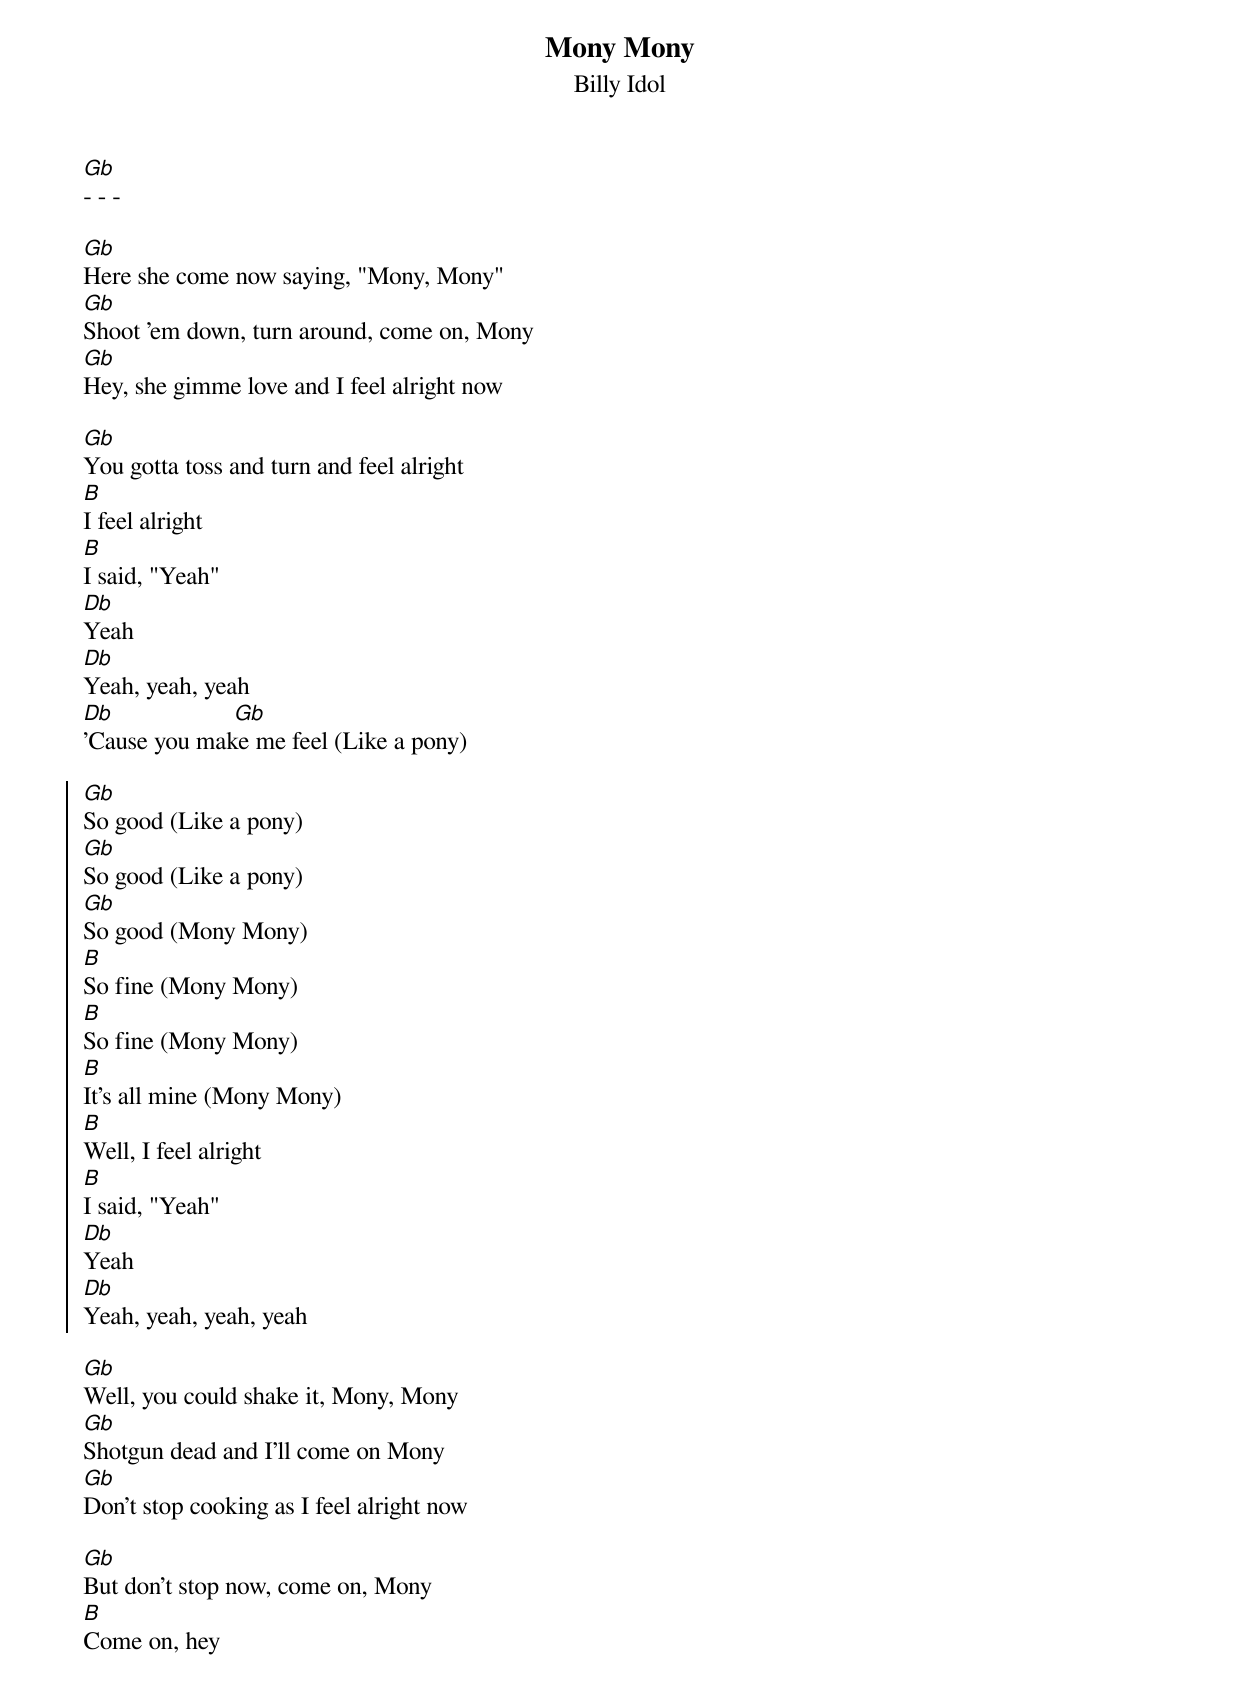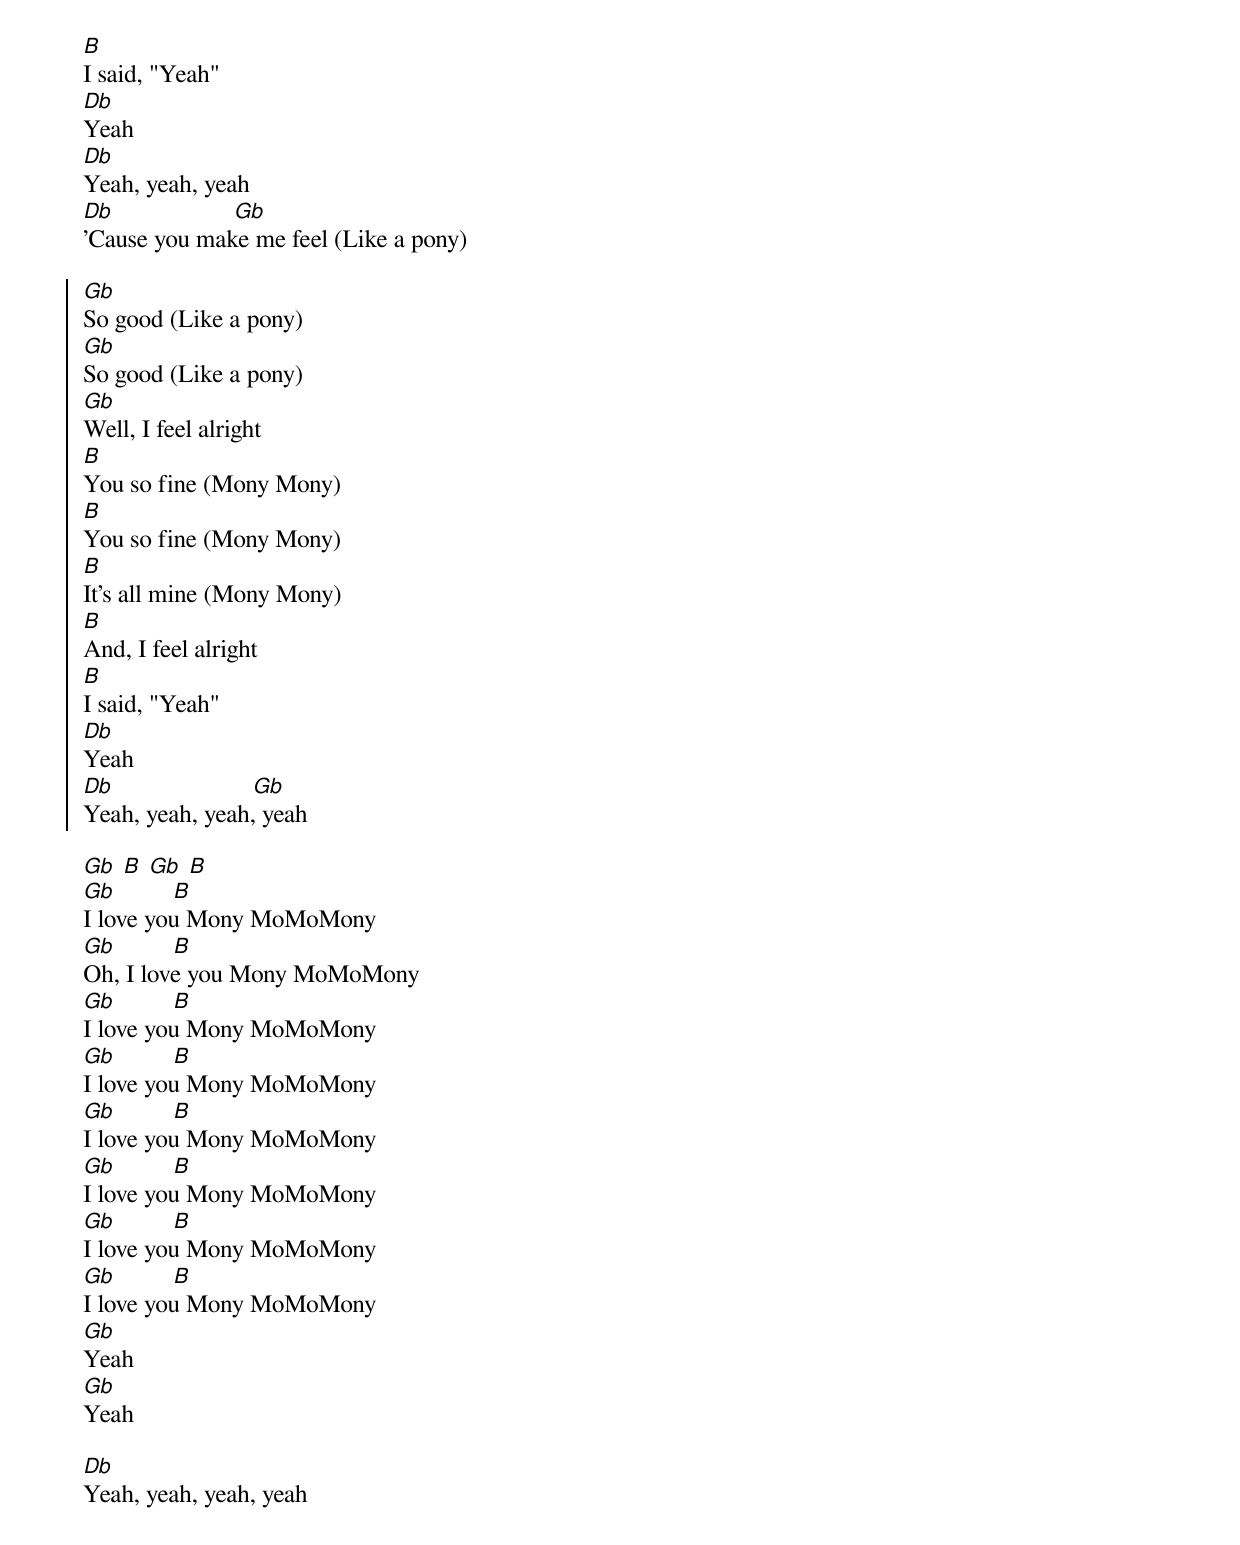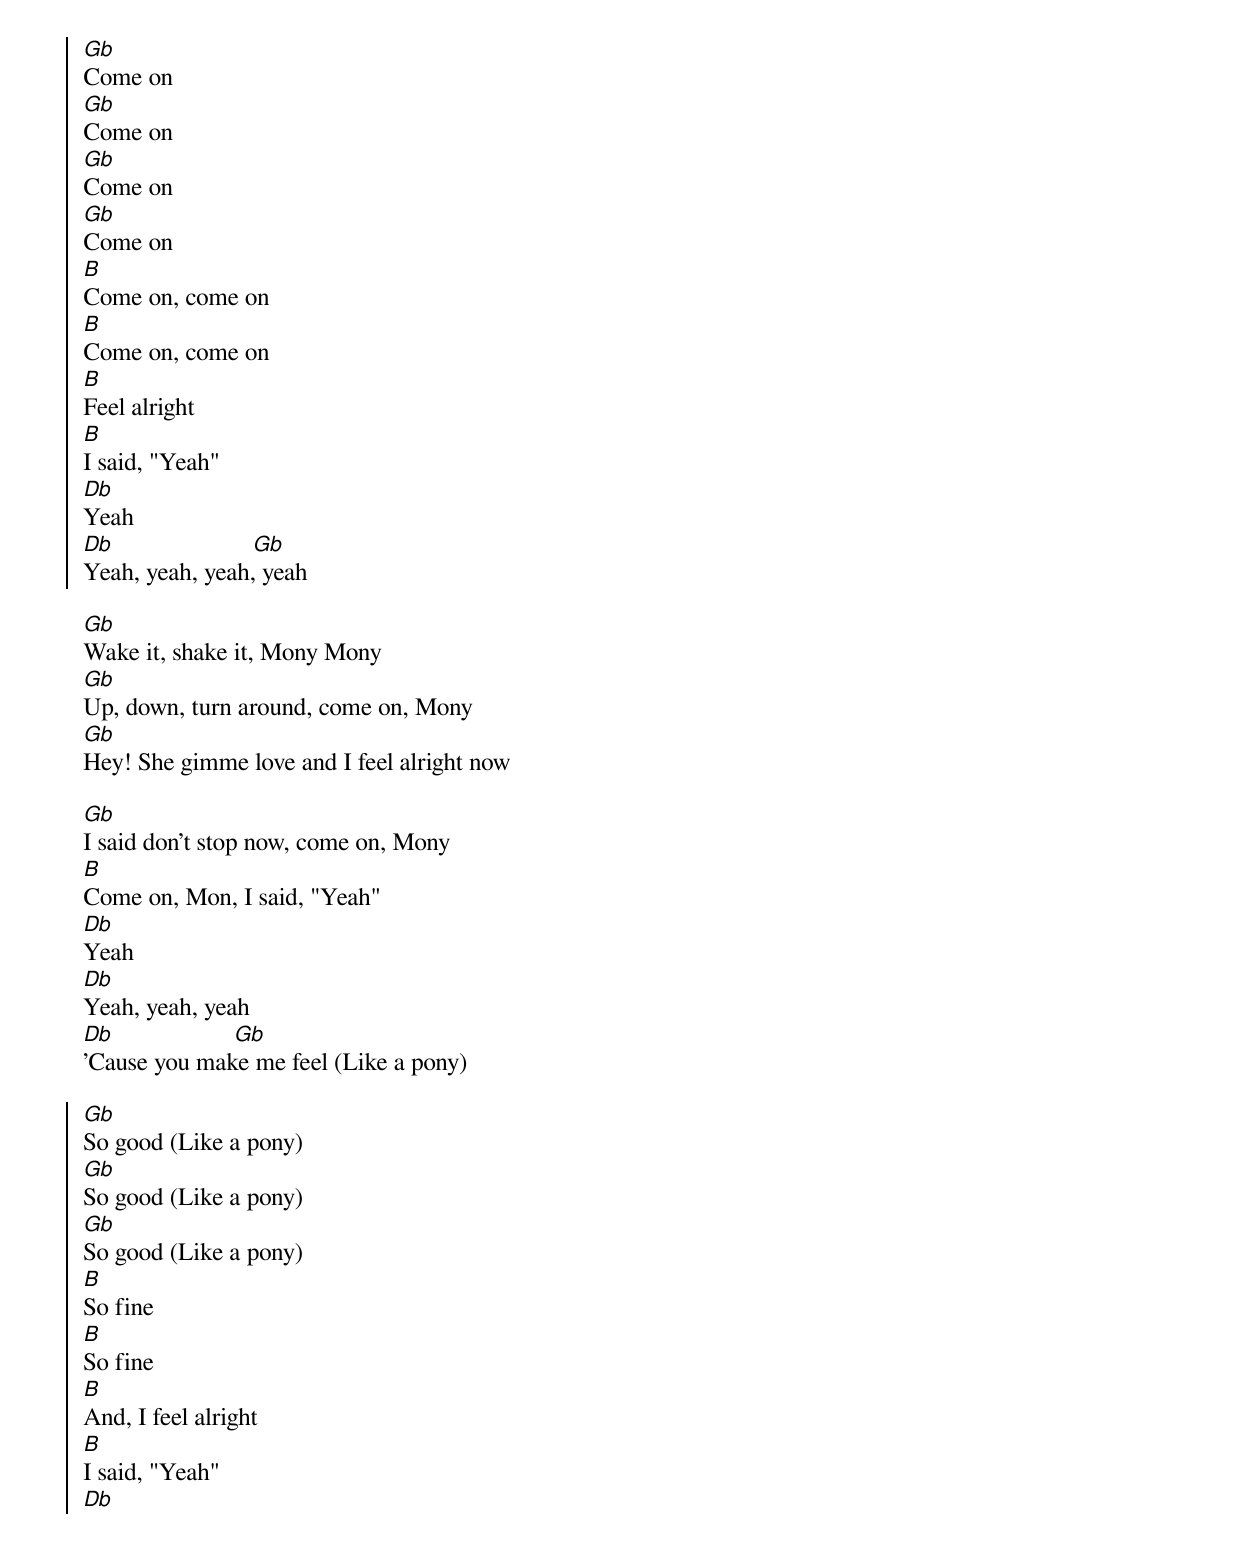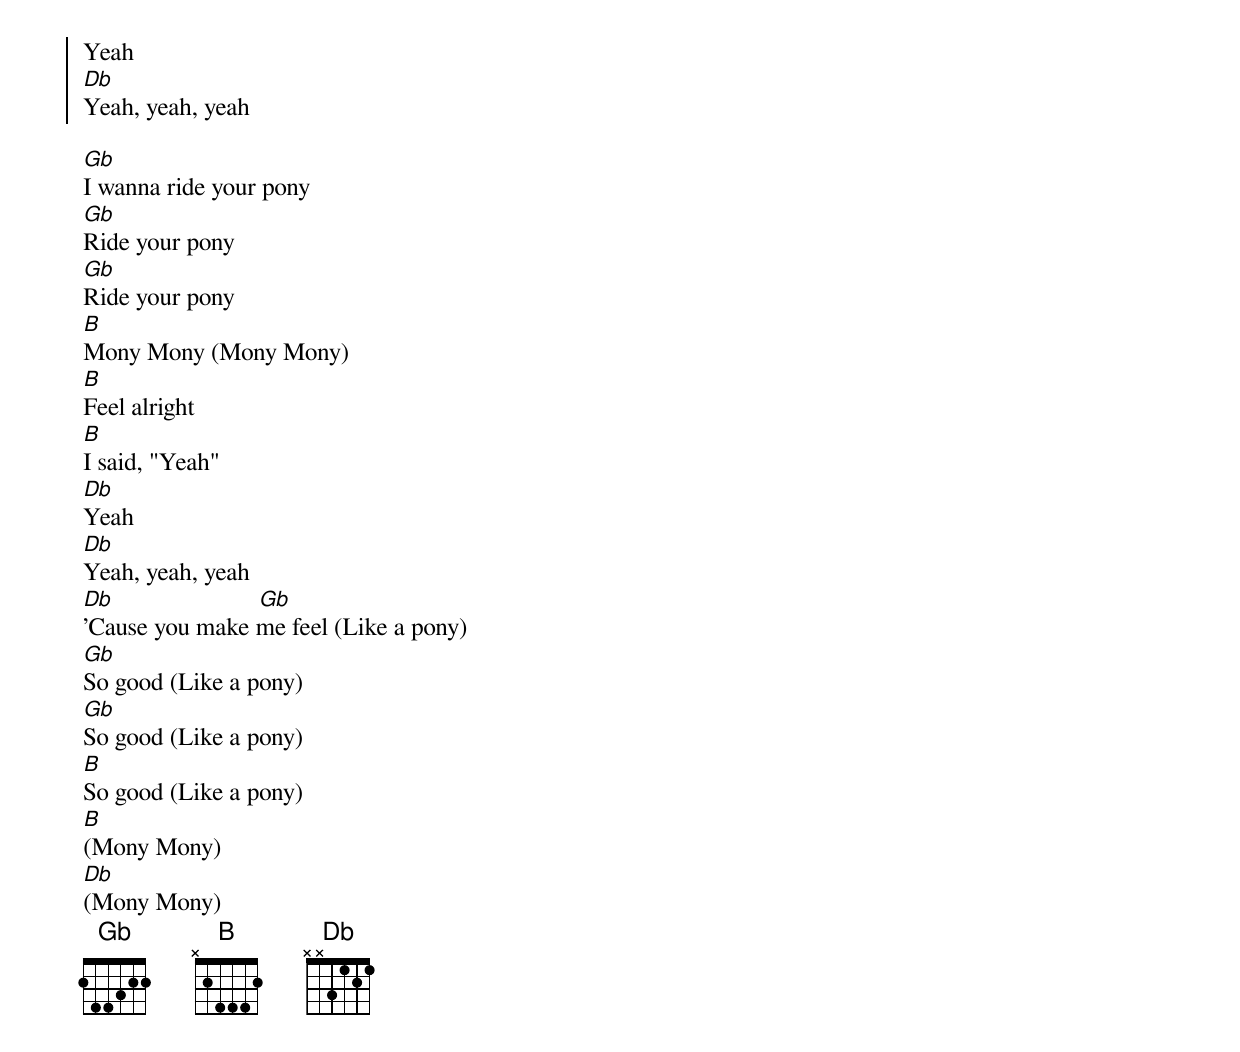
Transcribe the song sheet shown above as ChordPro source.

{t: Mony Mony}
{st: Billy Idol}
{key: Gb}
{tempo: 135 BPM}
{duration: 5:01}

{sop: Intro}
[Gb]
- - -
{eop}

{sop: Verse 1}
[Gb]
Here she come now saying, "Mony, Mony"
[Gb]
Shoot 'em down, turn around, come on, Mony
[Gb]
Hey, she gimme love and I feel alright now
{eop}

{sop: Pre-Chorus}
[Gb]
You gotta toss and turn and feel alright
[B]
I feel alright
[B]
I said, "Yeah"
[Db]
Yeah
[Db]
Yeah, yeah, yeah
[Db]                   [Gb]
'Cause you make me feel (Like a pony)
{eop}

{soc}
[Gb]
So good (Like a pony)
[Gb]
So good (Like a pony)
[Gb]
So good (Mony Mony)
[B]
So fine (Mony Mony)
[B]
So fine (Mony Mony)
[B]
It's all mine (Mony Mony)
[B]
Well, I feel alright
[B]
I said, "Yeah"
[Db]
Yeah
[Db]
Yeah, yeah, yeah, yeah
{eoc}

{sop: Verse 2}
[Gb]
Well, you could shake it, Mony, Mony
[Gb]
Shotgun dead and I'll come on Mony
[Gb]
Don't stop cooking as I feel alright now
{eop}

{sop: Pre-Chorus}
[Gb]
But don't stop now, come on, Mony
[B]
Come on, hey
[B]
I said, "Yeah"
[Db]
Yeah
[Db]
Yeah, yeah, yeah
[Db]                   [Gb]
'Cause you make me feel (Like a pony)
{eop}

{soc}
[Gb]
So good (Like a pony)
[Gb]
So good (Like a pony)
[Gb]
Well, I feel alright
[B]
You so fine (Mony Mony)
[B]
You so fine (Mony Mony)
[B]
It's all mine (Mony Mony)
[B]
And, I feel alright
[B]
I said, "Yeah"
[Db]
Yeah
[Db]                      [Gb]
Yeah, yeah, yeah, yeah
{eoc}

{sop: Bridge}
[Gb] [B] [Gb] [B]
[Gb]         [B]
I love you Mony MoMoMony
[Gb]         [B]
Oh, I love you Mony MoMoMony
[Gb]         [B]
I love you Mony MoMoMony
[Gb]         [B]
I love you Mony MoMoMony
[Gb]         [B]
I love you Mony MoMoMony
[Gb]         [B]
I love you Mony MoMoMony
[Gb]         [B]
I love you Mony MoMoMony
[Gb]         [B]
I love you Mony MoMoMony
[Gb]
Yeah
[Gb]
Yeah
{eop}

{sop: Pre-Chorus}
[Db]
Yeah, yeah, yeah, yeah
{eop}

{soc}
[Gb]
Come on
[Gb]
Come on
[Gb]
Come on
[Gb]
Come on
[B]
Come on, come on
[B]
Come on, come on
[B]
Feel alright
[B]
I said, "Yeah"
[Db]
Yeah
[Db]                      [Gb]
Yeah, yeah, yeah, yeah
{eoc}

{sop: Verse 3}
[Gb]
Wake it, shake it, Mony Mony
[Gb]
Up, down, turn around, come on, Mony
[Gb]
Hey! She gimme love and I feel alright now
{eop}

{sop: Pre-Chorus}
[Gb]
I said don't stop now, come on, Mony
[B]
Come on, Mon, I said, "Yeah"
[Db]
Yeah
[Db]
Yeah, yeah, yeah
[Db]                   [Gb]
'Cause you make me feel (Like a pony)
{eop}

{soc}
[Gb]
So good (Like a pony)
[Gb]
So good (Like a pony)
[Gb]
So good (Like a pony)
[B]
So fine
[B]
So fine
[B]
And, I feel alright
[B]
I said, "Yeah"
[Db]
Yeah
[Db]
Yeah, yeah, yeah
{eoc}

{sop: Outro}
[Gb]
I wanna ride your pony
[Gb]
Ride your pony
[Gb]
Ride your pony
[B]
Mony Mony (Mony Mony)
[B]
Feel alright
[B]
I said, "Yeah"
[Db]
Yeah
[Db]
Yeah, yeah, yeah
[Db]                       [Gb]
'Cause you make me feel (Like a pony)
[Gb]
So good (Like a pony)
[Gb]
So good (Like a pony)
[B]
So good (Like a pony)
[B]
(Mony Mony)
[Db]
(Mony Mony)
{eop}
